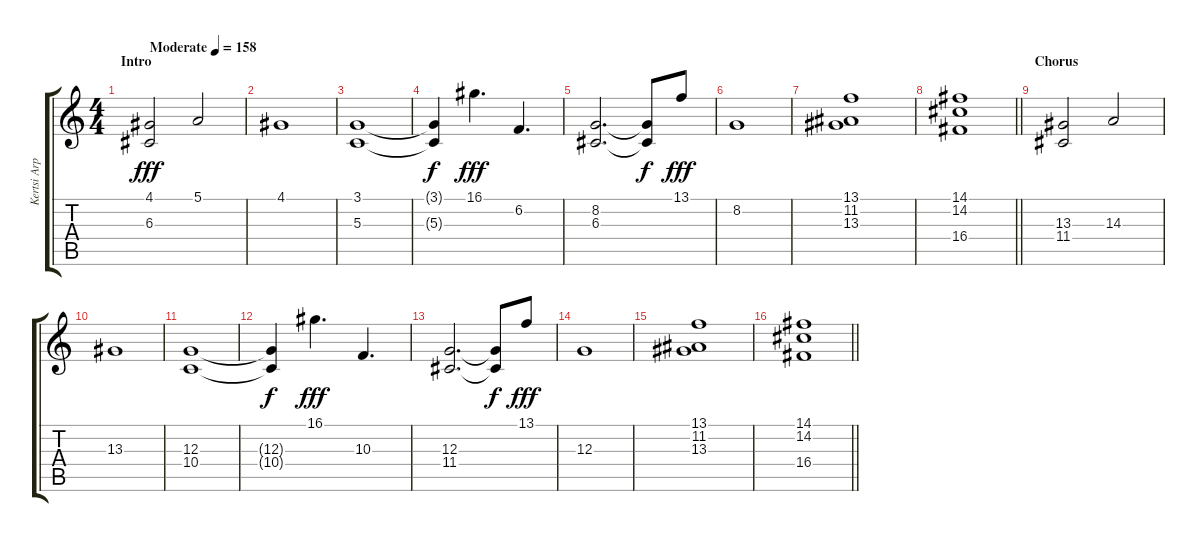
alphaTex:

\track ("Kertsi Arp" "Kertsi Arp") {instrument choiraahs}
\staff {score tabs}
\tuning (E4 B3 G3 D3 A2 E2) {hide}
\ts (4 4)
\section ("" "Intro")
\tempo (158 "Moderate")
\clef g2
\ks c
(4.1 6.3).2{dy fff instrument choiraahs} 5.1.2 |
4.1.1 |
(3.1 5.3).1 |
(3.1{t} 5.3{t}).4{dy f} 16.1.4{d dy fff} 6.2.4{d} |
(8.2 6.3).2{d} (8.2{t} 6.3{t}).8{dy f} 13.1.8{dy fff} |
8.2.1 |
(13.1 11.2 13.3).1 |
\barLineRight lightlight
(14.1 14.2 16.4).1 |
\section ("" "Chorus")
(13.3 11.4).2 14.3.2 |
13.3.1 |
(12.3 10.4).1 |
(12.3{t} 10.4{t}).4{dy f} 16.1.4{d dy fff} 10.3.4{d} |
(12.3 11.4).2{d} (12.3{t} 11.4{t}).8{dy f} 13.1.8{dy fff} |
12.3.1 |
(13.1 11.2 13.3).1 |
\barLineRight lightlight
(14.1 14.2 16.4).1
